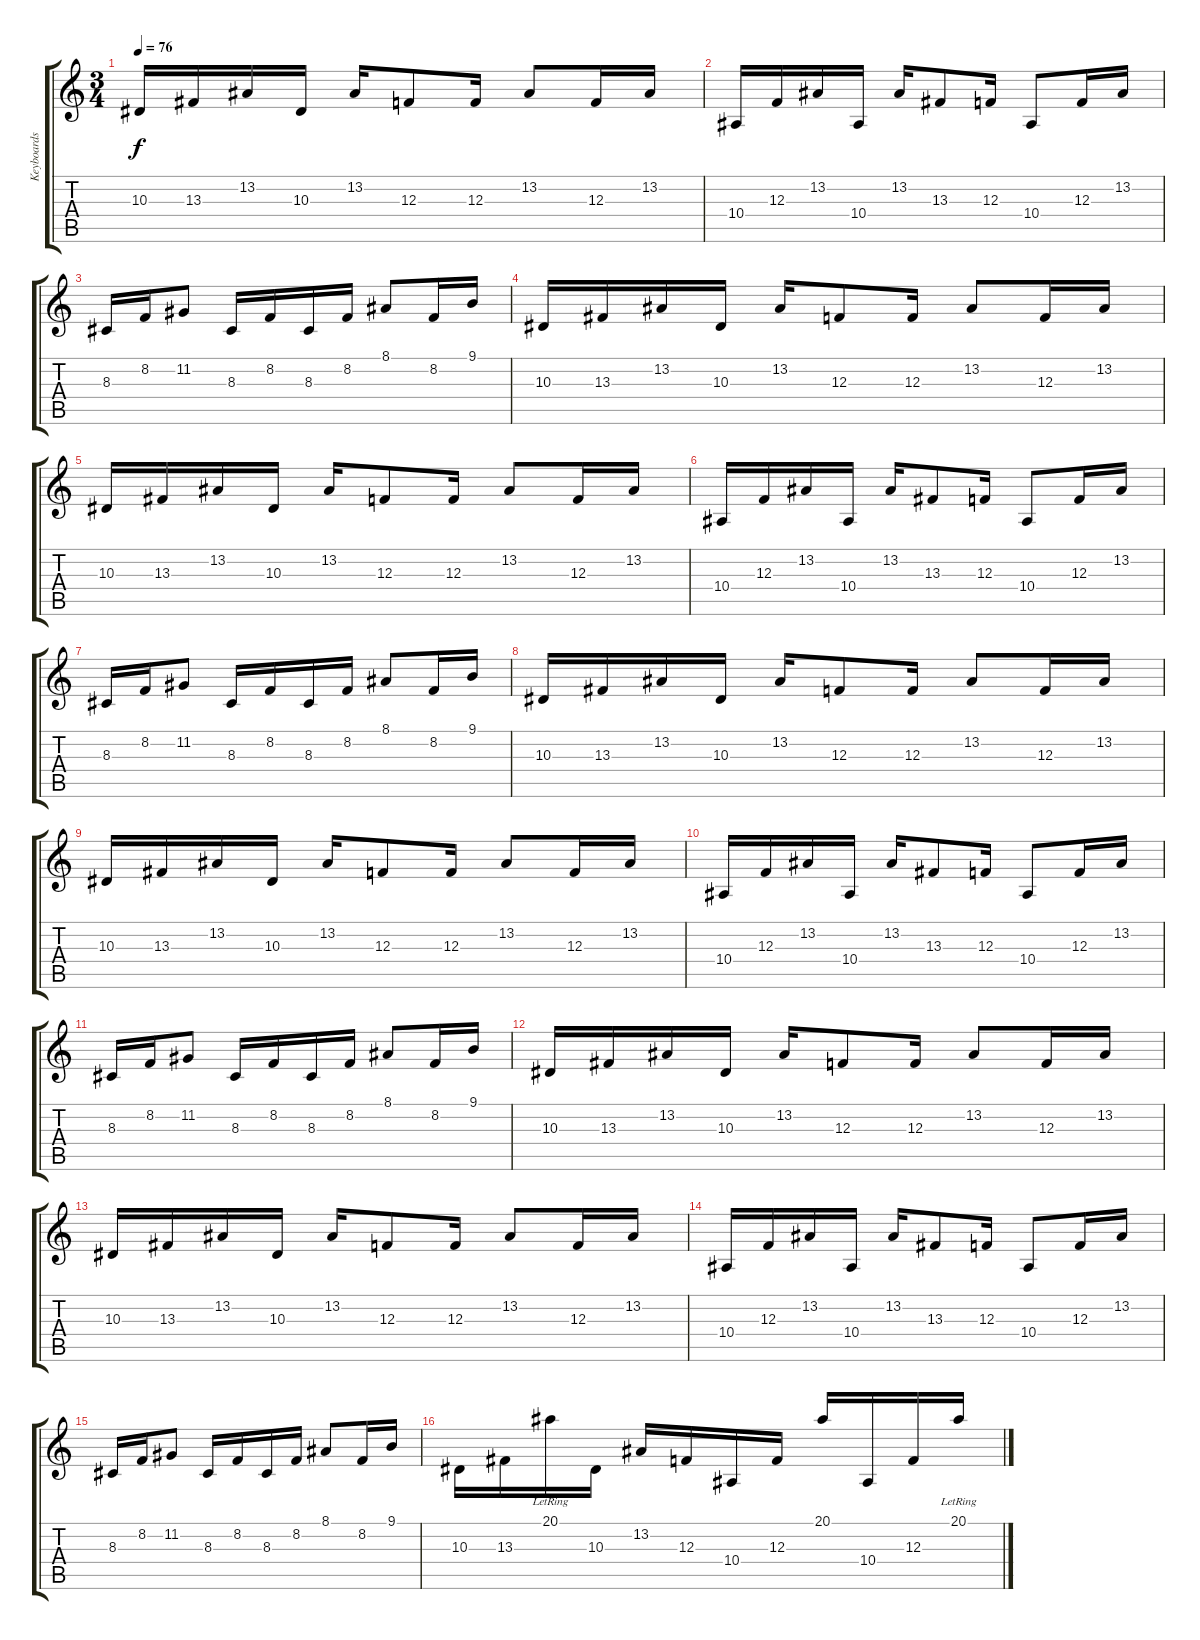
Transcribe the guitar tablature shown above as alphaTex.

\track ("Keyboards" "Keyboards") {instrument brightacousticpiano}
\staff {score tabs}
\tuning (D4 A3 F3 C3 G2 D2) {hide}
\ts (3 4)
\tempo 76
\clef g2
\ks c
10.3.16{dy f} 13.3.16 13.2.16 10.3.16 13.2.16 12.3.8 12.3.16 13.2.8 12.3.16 13.2.16 |
10.4.16 12.3.16 13.2.16 10.4.16 13.2.16 13.3.8 12.3.16 10.4.8 12.3.16 13.2.16 |
8.3.16 8.2.16 11.2.8 8.3.16 8.2.16 8.3.16 8.2.16 8.1.8 8.2.16 9.1.16 |
10.3.16 13.3.16 13.2.16 10.3.16 13.2.16 12.3.8 12.3.16 13.2.8 12.3.16 13.2.16 |
10.3.16 13.3.16 13.2.16 10.3.16 13.2.16 12.3.8 12.3.16 13.2.8 12.3.16 13.2.16 |
10.4.16 12.3.16 13.2.16 10.4.16 13.2.16 13.3.8 12.3.16 10.4.8 12.3.16 13.2.16 |
8.3.16 8.2.16 11.2.8 8.3.16 8.2.16 8.3.16 8.2.16 8.1.8 8.2.16 9.1.16 |
10.3.16 13.3.16 13.2.16 10.3.16 13.2.16 12.3.8 12.3.16 13.2.8 12.3.16 13.2.16 |
10.3.16 13.3.16 13.2.16 10.3.16 13.2.16 12.3.8 12.3.16 13.2.8 12.3.16 13.2.16 |
10.4.16 12.3.16 13.2.16 10.4.16 13.2.16 13.3.8 12.3.16 10.4.8 12.3.16 13.2.16 |
8.3.16 8.2.16 11.2.8 8.3.16 8.2.16 8.3.16 8.2.16 8.1.8 8.2.16 9.1.16 |
10.3.16 13.3.16 13.2.16 10.3.16 13.2.16 12.3.8 12.3.16 13.2.8 12.3.16 13.2.16 |
10.3.16 13.3.16 13.2.16 10.3.16 13.2.16 12.3.8 12.3.16 13.2.8 12.3.16 13.2.16 |
10.4.16 12.3.16 13.2.16 10.4.16 13.2.16 13.3.8 12.3.16 10.4.8 12.3.16 13.2.16 |
8.3.16 8.2.16 11.2.8 8.3.16 8.2.16 8.3.16 8.2.16 8.1.8 8.2.16 9.1.16 |
10.3.16 13.3.16 20.1{lr}.16 10.3.16 13.2.16 12.3.16 10.4.16 12.3.16 20.1.16 10.4.16 12.3.16 20.1{lr}.16
